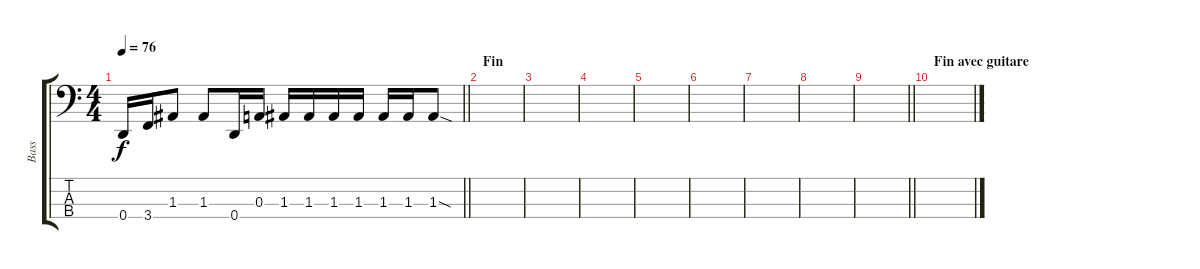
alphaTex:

\track ("Bass" "Bass") {instrument electricbassfinger}
\staff {score tabs}
\tuning (G2 D2 A1 D1) {hide}
\ts (4 4)
\tempo 76
\clef f4
\barLineRight lightlight
\ks c
0.4.16{dy f} 3.4.16 1.3.8 1.3.8 0.4.16 0.3.16 1.3.16 1.3.16 1.3.16 1.3.16 1.3.16 1.3.16 1.3{sod}.8 |
\section ("" "Fin")
|
|
|
|
|
|
|
\barLineRight lightlight
|
\section ("" "Fin avec guitare")
